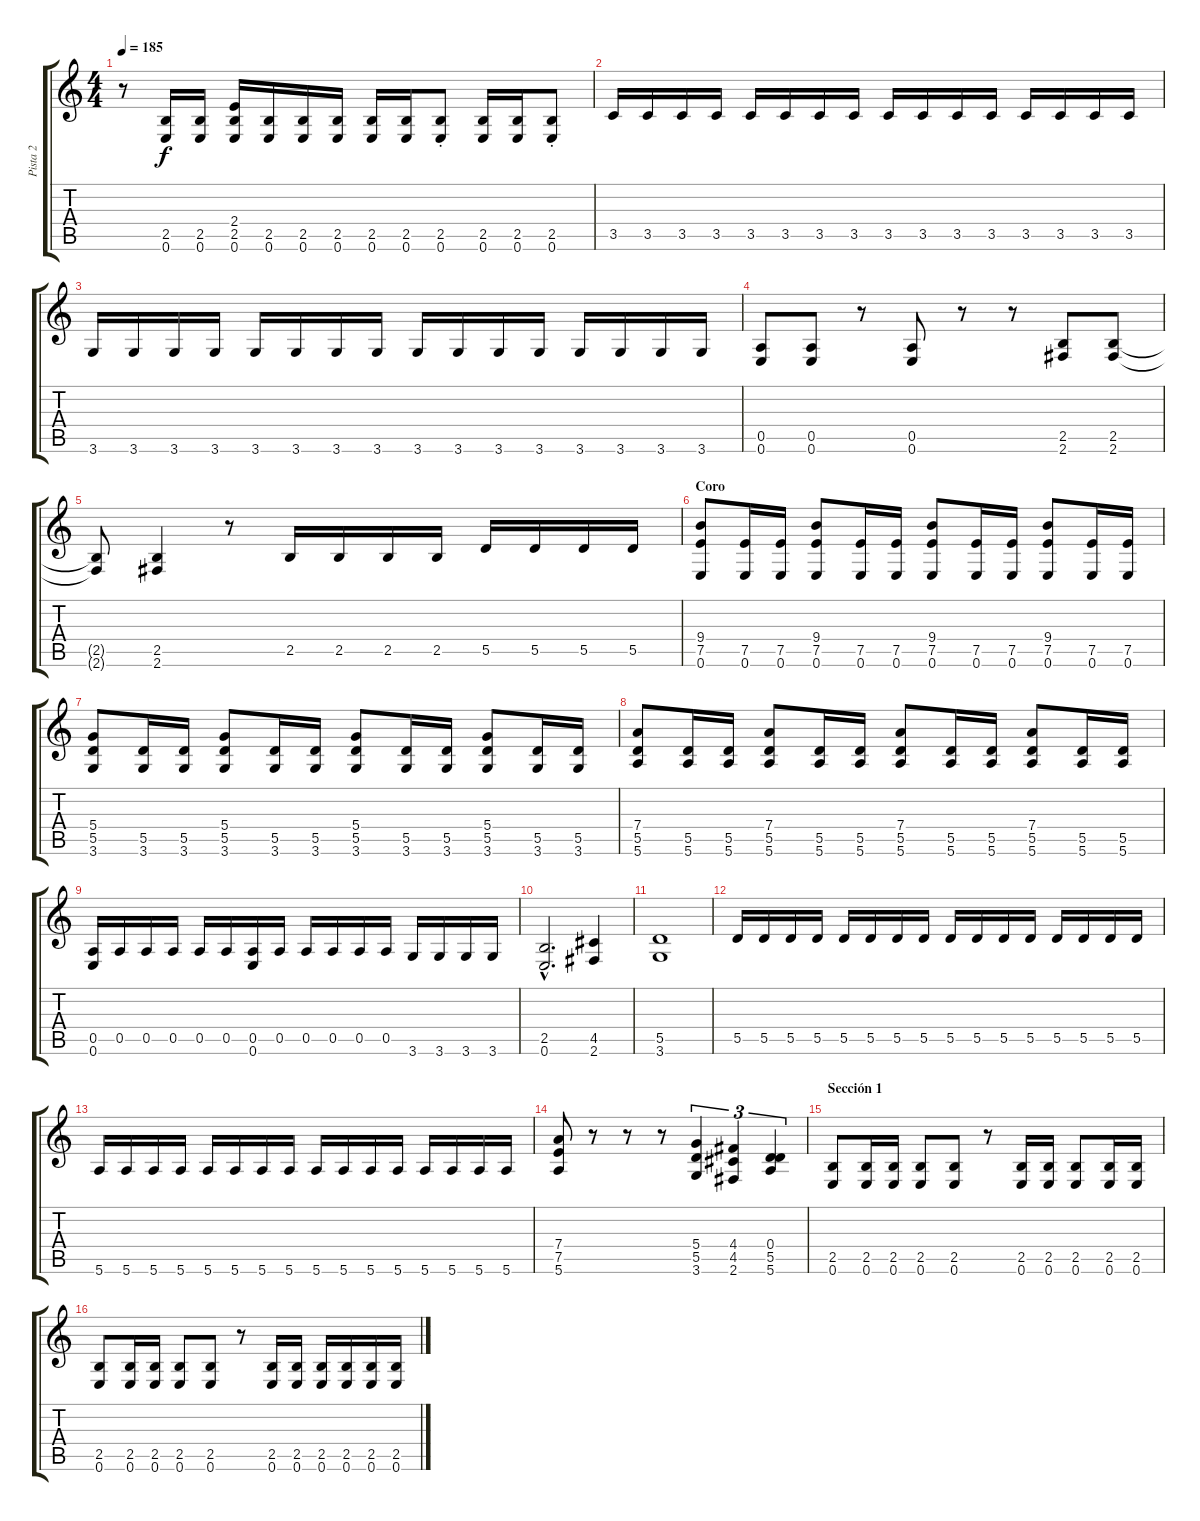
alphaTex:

\track ("Pista 2" "Pista 2") {instrument overdrivenguitar}
\staff {score tabs}
\tuning (E4 B3 G3 D3 A2 E2) {hide}
\ts (4 4)
\tempo 185
\clef g2
\ks c
r.8{dy f} (2.5 0.6).16 (2.5 0.6).16 (2.4 2.5 0.6).16 (2.5 0.6).16 (2.5 0.6).16 (2.5 0.6).16 (2.5 0.6).16 (2.5 0.6).16 (2.5{st} 0.6{st}).8 (2.5 0.6).16 (2.5 0.6).16 (2.5{st} 0.6{st}).8 |
3.5.16 3.5.16 3.5.16 3.5.16 3.5.16 3.5.16 3.5.16 3.5.16 3.5.16 3.5.16 3.5.16 3.5.16 3.5.16 3.5.16 3.5.16 3.5.16 |
3.6.16 3.6.16 3.6.16 3.6.16 3.6.16 3.6.16 3.6.16 3.6.16 3.6.16 3.6.16 3.6.16 3.6.16 3.6.16 3.6.16 3.6.16 3.6.16 |
(0.5 0.6).8 (0.5 0.6).8 r.8 (0.5 0.6).8 r.8 r.8 (2.5 2.6).8 (2.5 2.6).8 |
(2.5{t} 2.6{t}).8 (2.5 2.6).4 r.8 2.5.16 2.5.16 2.5.16 2.5.16 5.5.16 5.5.16 5.5.16 5.5.16 |
\section ("" "Coro")
(9.4 7.5 0.6).8 (7.5 0.6).16 (7.5 0.6).16 (9.4 7.5 0.6).8 (7.5 0.6).16 (7.5 0.6).16 (9.4 7.5 0.6).8 (7.5 0.6).16 (7.5 0.6).16 (9.4 7.5 0.6).8 (7.5 0.6).16 (7.5 0.6).16 |
(5.4 5.5 3.6).8 (5.5 3.6).16 (5.5 3.6).16 (5.4 5.5 3.6).8 (5.5 3.6).16 (5.5 3.6).16 (5.4 5.5 3.6).8 (5.5 3.6).16 (5.5 3.6).16 (5.4 5.5 3.6).8 (5.5 3.6).16 (5.5 3.6).16 |
(7.4 5.5 5.6).8 (5.5 5.6).16 (5.5 5.6).16 (7.4 5.5 5.6).8 (5.5 5.6).16 (5.5 5.6).16 (7.4 5.5 5.6).8 (5.5 5.6).16 (5.5 5.6).16 (7.4 5.5 5.6).8 (5.5 5.6).16 (5.5 5.6).16 |
(0.5 0.6).16 0.5.16 0.5.16 0.5.16 0.5.16 0.5.16 (0.5 0.6).16 0.5.16 0.5.16 0.5.16 0.5.16 0.5.16 3.6.16 3.6.16 3.6.16 3.6.16 |
(2.5{hac} 0.6{hac}).2{d} (4.5 2.6).4 |
(5.5 3.6).1 |
5.5.16 5.5.16 5.5.16 5.5.16 5.5.16 5.5.16 5.5.16 5.5.16 5.5.16 5.5.16 5.5.16 5.5.16 5.5.16 5.5.16 5.5.16 5.5.16 |
5.6.16 5.6.16 5.6.16 5.6.16 5.6.16 5.6.16 5.6.16 5.6.16 5.6.16 5.6.16 5.6.16 5.6.16 5.6.16 5.6.16 5.6.16 5.6.16 |
\section ("" "")
(7.4 7.5 5.6).8 r.8 r.8 r.8 (5.4 5.5 3.6).4{tu (3 2)} (4.4 4.5 2.6).4{tu (3 2)} (0.4 5.5 5.6).4{tu (3 2)} |
\section ("" "Sección 1")
(2.5 0.6).8 (2.5 0.6).16 (2.5 0.6).16 (2.5 0.6).8 (2.5 0.6).8 r.8 (2.5 0.6).16 (2.5 0.6).16 (2.5 0.6).8 (2.5 0.6).16 (2.5 0.6).16 |
(2.5 0.6).8 (2.5 0.6).16 (2.5 0.6).16 (2.5 0.6).8 (2.5 0.6).8 r.8 (2.5 0.6).16 (2.5 0.6).16 (2.5 0.6).16 (2.5 0.6).16 (2.5 0.6).16 (2.5 0.6).16
